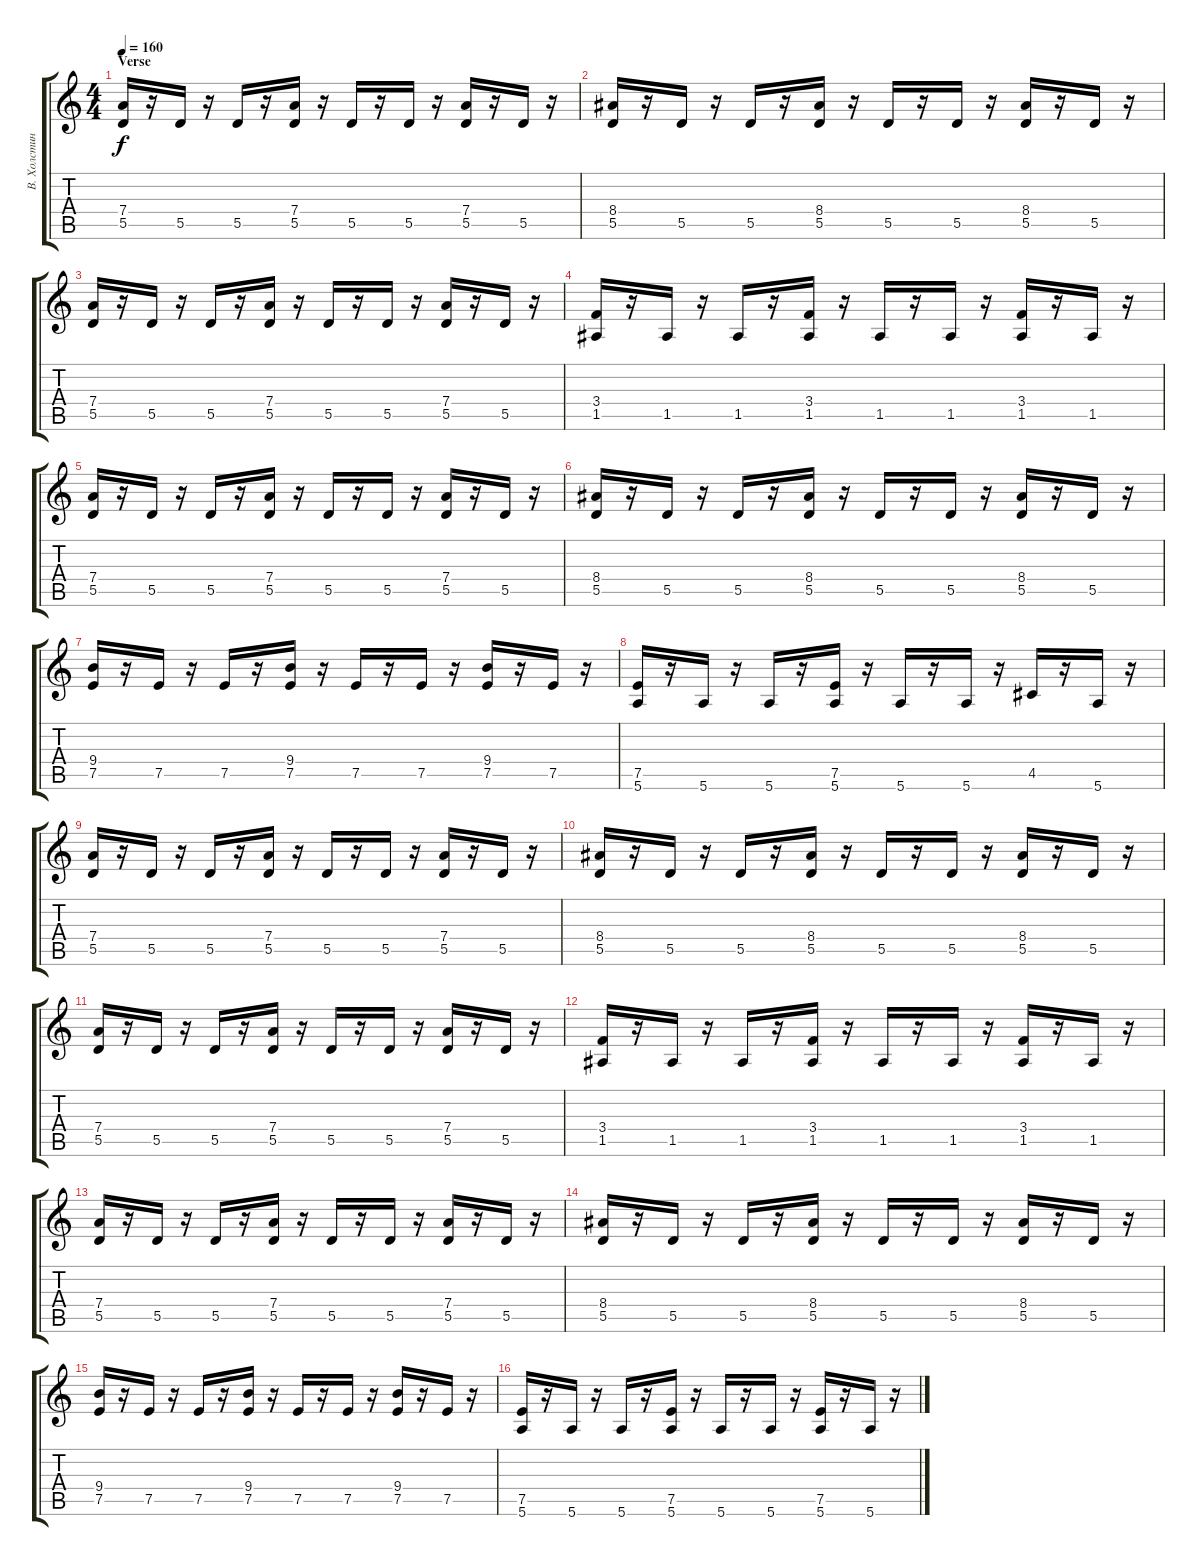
\track ("B. Холстинин" "B. Холстин") {instrument distortionguitar}
\staff {score tabs}
\tuning (E4 B3 G3 D3 A2 E2) {hide}
\ts (4 4)
\section ("" "Verse")
\tempo 160
\clef g2
\ks c
(7.4 5.5).16{dy f instrument overdrivenguitar} r.16 5.5.16 r.16 5.5.16 r.16 (7.4 5.5).16 r.16 5.5.16 r.16 5.5.16 r.16 (7.4 5.5).16 r.16 5.5.16 r.16 |
(8.4 5.5).16 r.16 5.5.16 r.16 5.5.16 r.16 (8.4 5.5).16 r.16 5.5.16 r.16 5.5.16 r.16 (8.4 5.5).16 r.16 5.5.16 r.16 |
(7.4 5.5).16 r.16 5.5.16 r.16 5.5.16 r.16 (7.4 5.5).16 r.16 5.5.16 r.16 5.5.16 r.16 (7.4 5.5).16 r.16 5.5.16 r.16 |
(3.4 1.5).16 r.16 1.5.16 r.16 1.5.16 r.16 (3.4 1.5).16 r.16 1.5.16 r.16 1.5.16 r.16 (3.4 1.5).16 r.16 1.5.16 r.16 |
(7.4 5.5).16 r.16 5.5.16 r.16 5.5.16 r.16 (7.4 5.5).16 r.16 5.5.16 r.16 5.5.16 r.16 (7.4 5.5).16 r.16 5.5.16 r.16 |
(8.4 5.5).16 r.16 5.5.16 r.16 5.5.16 r.16 (8.4 5.5).16 r.16 5.5.16 r.16 5.5.16 r.16 (8.4 5.5).16 r.16 5.5.16 r.16 |
(9.4 7.5).16 r.16 7.5.16 r.16 7.5.16 r.16 (9.4 7.5).16 r.16 7.5.16 r.16 7.5.16 r.16 (9.4 7.5).16 r.16 7.5.16 r.16 |
(7.5 5.6).16 r.16 5.6.16 r.16 5.6.16 r.16 (7.5 5.6).16 r.16 5.6.16 r.16 5.6.16 r.16 4.5.16 r.16 5.6.16 r.16 |
(7.4 5.5).16 r.16 5.5.16 r.16 5.5.16 r.16 (7.4 5.5).16 r.16 5.5.16 r.16 5.5.16 r.16 (7.4 5.5).16 r.16 5.5.16 r.16 |
(8.4 5.5).16 r.16 5.5.16 r.16 5.5.16 r.16 (8.4 5.5).16 r.16 5.5.16 r.16 5.5.16 r.16 (8.4 5.5).16 r.16 5.5.16 r.16 |
(7.4 5.5).16 r.16 5.5.16 r.16 5.5.16 r.16 (7.4 5.5).16 r.16 5.5.16 r.16 5.5.16 r.16 (7.4 5.5).16 r.16 5.5.16 r.16 |
(3.4 1.5).16 r.16 1.5.16 r.16 1.5.16 r.16 (3.4 1.5).16 r.16 1.5.16 r.16 1.5.16 r.16 (3.4 1.5).16 r.16 1.5.16 r.16 |
(7.4 5.5).16 r.16 5.5.16 r.16 5.5.16 r.16 (7.4 5.5).16 r.16 5.5.16 r.16 5.5.16 r.16 (7.4 5.5).16 r.16 5.5.16 r.16 |
(8.4 5.5).16 r.16 5.5.16 r.16 5.5.16 r.16 (8.4 5.5).16 r.16 5.5.16 r.16 5.5.16 r.16 (8.4 5.5).16 r.16 5.5.16 r.16 |
(9.4 7.5).16 r.16 7.5.16 r.16 7.5.16 r.16 (9.4 7.5).16 r.16 7.5.16 r.16 7.5.16 r.16 (9.4 7.5).16 r.16 7.5.16 r.16 |
(7.5 5.6).16 r.16 5.6.16 r.16 5.6.16 r.16 (7.5 5.6).16 r.16 5.6.16 r.16 5.6.16 r.16 (7.5 5.6).16 r.16 5.6.16 r.16
